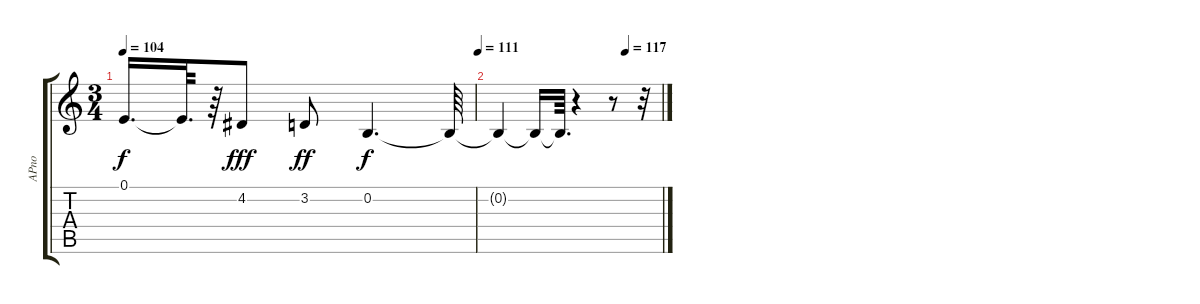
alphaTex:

\track ("APno" "APno") {instrument acousticgrandpiano}
\staff {score tabs}
\tuning (E4 B3 G3 D3 A2 E2) {hide}
\ts (3 4)
\tempo 104
\tempo (111 1.0104166666666667)
\clef g2
\ks c
0.1{t}.16{d dy f} 0.1{t}.64{d} r.64 4.2.8{dy fff balance 4} 3.2.8{dy ff} 0.2.4{d dy f balance 4} 0.2{t}.64 |
\tempo (117 0.78125)
0.2{t}.4 0.2{t}.16 0.2{t}.64{d} r.4 r.8 r.32
